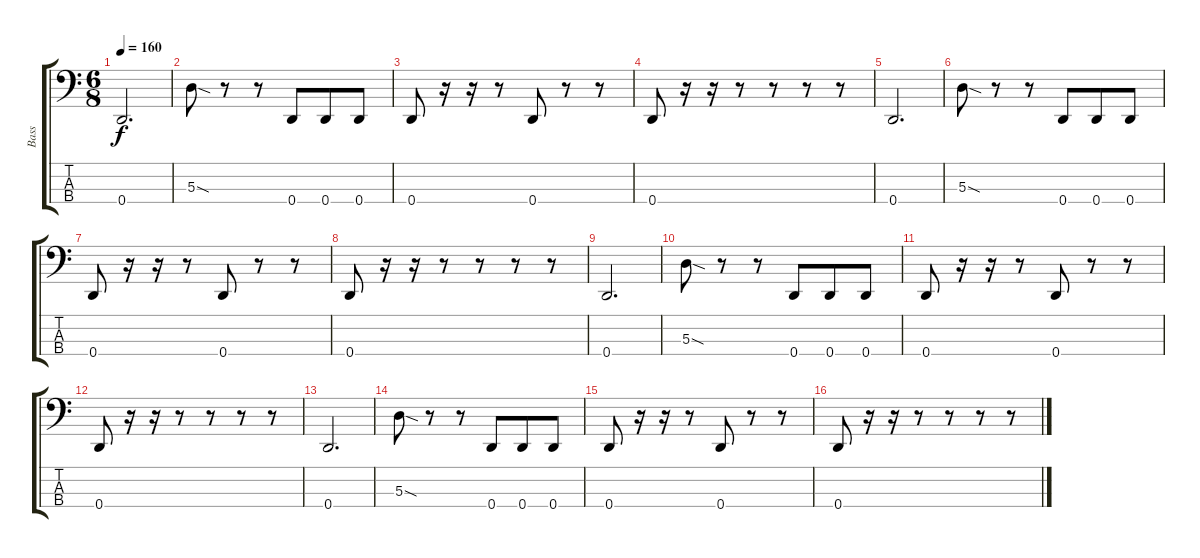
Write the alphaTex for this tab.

\track ("Bass" "Bass") {instrument electricbassfinger}
\staff {score tabs}
\tuning (G2 D2 A1 D1) {hide}
\ts (6 8)
\tempo 160
\clef f4
\ks c
0.4.2{d dy f} |
5.3{sod}.8 r.8 r.8 0.4.8 0.4.8 0.4.8 |
0.4.8 r.16 r.16 r.8 0.4.8 r.8 r.8 |
0.4.8 r.16 r.16 r.8 r.8 r.8 r.8 |
0.4.2{d} |
5.3{sod}.8 r.8 r.8 0.4.8 0.4.8 0.4.8 |
0.4.8 r.16 r.16 r.8 0.4.8 r.8 r.8 |
0.4.8 r.16 r.16 r.8 r.8 r.8 r.8 |
0.4.2{d} |
5.3{sod}.8 r.8 r.8 0.4.8 0.4.8 0.4.8 |
0.4.8 r.16 r.16 r.8 0.4.8 r.8 r.8 |
0.4.8 r.16 r.16 r.8 r.8 r.8 r.8 |
0.4.2{d} |
5.3{sod}.8 r.8 r.8 0.4.8 0.4.8 0.4.8 |
0.4.8 r.16 r.16 r.8 0.4.8 r.8 r.8 |
0.4.8 r.16 r.16 r.8 r.8 r.8 r.8
